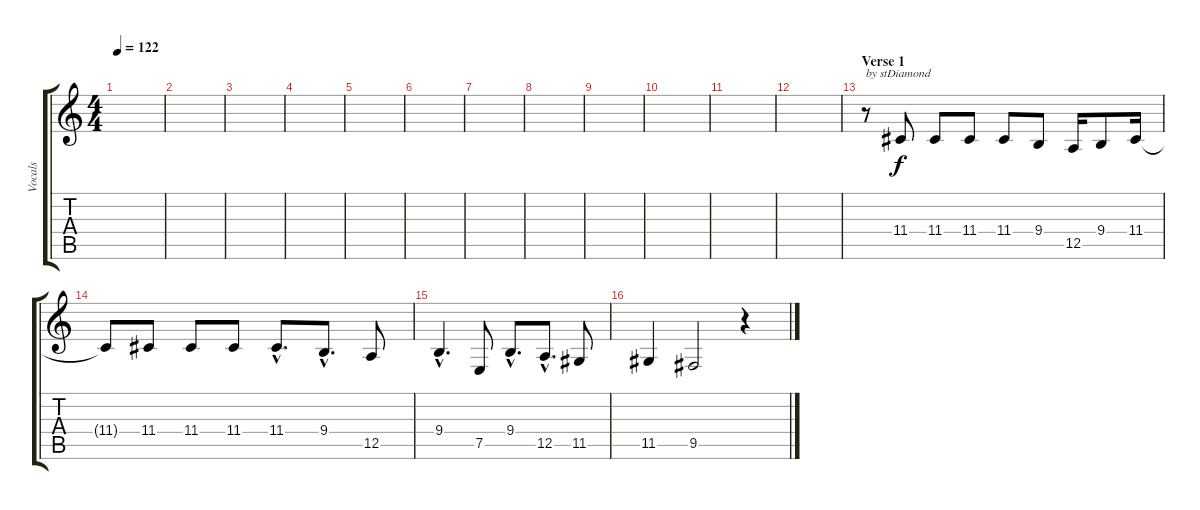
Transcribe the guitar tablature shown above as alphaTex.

\track ("Vocals" "Vocals") {instrument bassoon}
\staff {score tabs}
\tuning (E4 B3 G3 D3 A2 E2) {hide}
\ts (4 4)
\tempo 122
\clef g2
\ks c
|
|
|
|
|
|
|
|
|
|
|
|
\section ("" "Verse 1")
r.8{txt "by stDiamond"} 11.4.8 11.4.8 11.4.8 11.4.8 9.4.8 12.5.16 9.4.8 11.4.16 |
11.4{t}.8 11.4.8 11.4.8 11.4.8 11.4{hac}.8{d} 9.4{hac}.8{d} 12.5.8 |
9.4{hac}.4{d} 7.5.8 9.4{hac}.8{d} 12.5{hac}.8{d} 11.5.8 |
11.5.4 9.5.2 r.4
